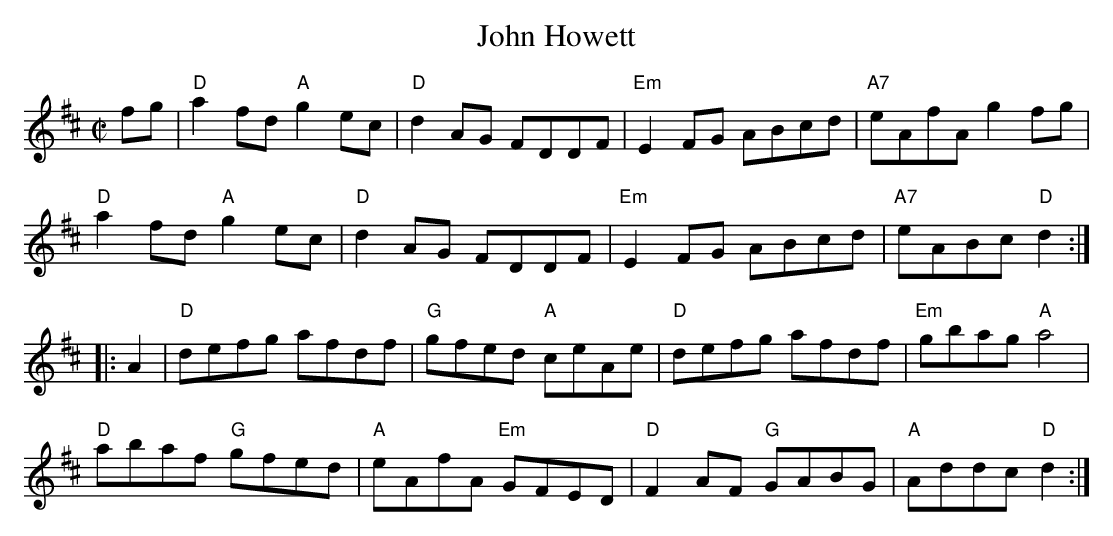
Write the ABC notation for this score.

X:1
T: John Howett
M: C|
K: D
fg |\
"D"a2fd "A"g2ec | "D"d2AG FDDF | "Em"E2FG ABcd | "A7"eAfA g2fg |
"D"a2fd "A"g2ec | "D"d2AG FDDF | "Em"E2FG ABcd | "A7"eABc "D"d2 :|
|: A2 |\
"D"defg afdf | "G"gfed "A"ceAe | "D"defg afdf | "Em"gbag "A"a4 |
"D"abaf "G"gfed | "A"eAfA "Em"GFED | "D"F2AF "G"GABG | "A"Addc "D"d2 :|
